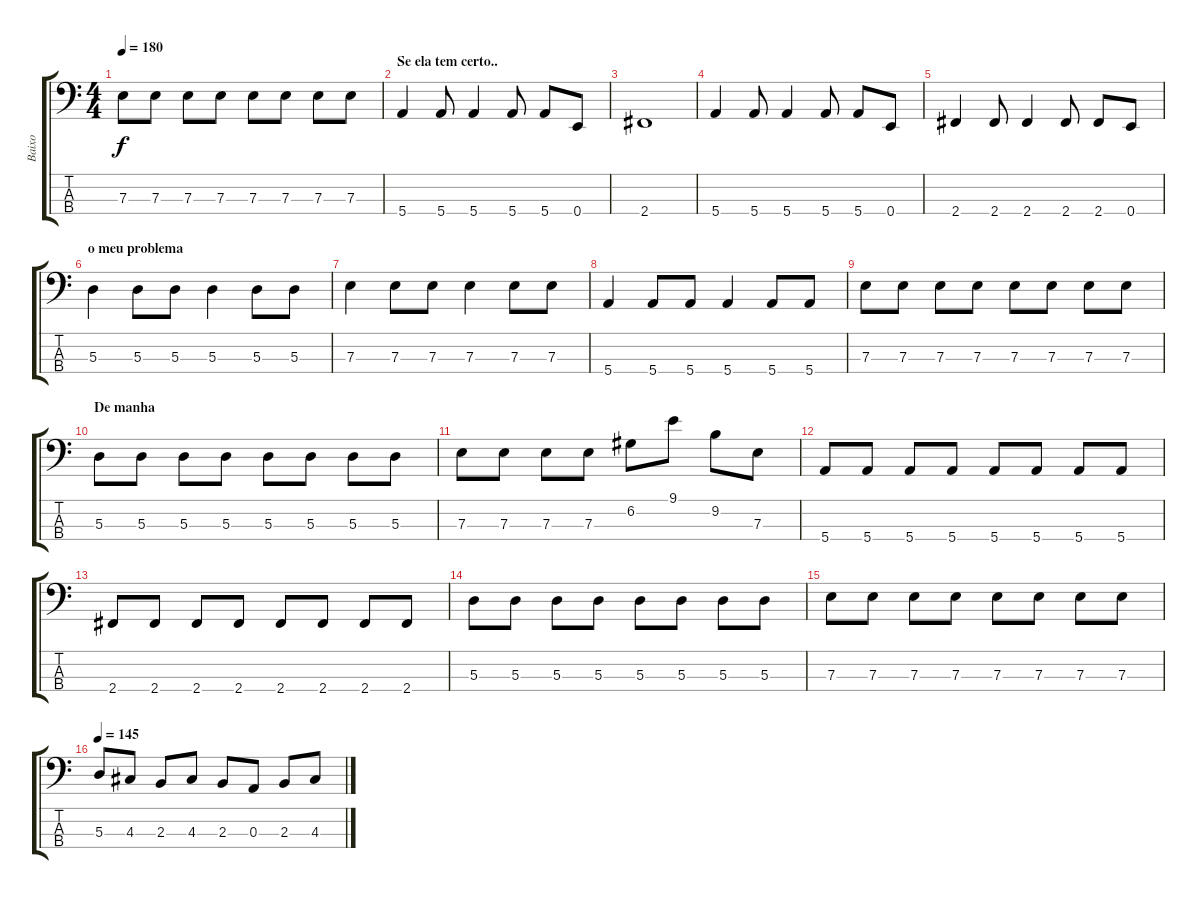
\track ("Baixo" "Baixo") {instrument electricbasspick}
\staff {score tabs}
\tuning (G2 D2 A1 E1) {hide}
\ts (4 4)
\tempo 180
\clef f4
\ks c
7.3.8{dy f} 7.3.8 7.3.8 7.3.8 7.3.8 7.3.8 7.3.8 7.3.8 |
\section ("" "Se ela tem certo..")
5.4.4 5.4.8 5.4.4 5.4.8 5.4.8 0.4.8 |
2.4.1 |
5.4.4 5.4.8 5.4.4 5.4.8 5.4.8 0.4.8 |
2.4.4 2.4.8 2.4.4 2.4.8 2.4.8 0.4.8 |
\section ("" "o meu problema")
5.3.4 5.3.8 5.3.8 5.3.4 5.3.8 5.3.8 |
7.3.4 7.3.8 7.3.8 7.3.4 7.3.8 7.3.8 |
5.4.4 5.4.8 5.4.8 5.4.4 5.4.8 5.4.8 |
7.3.8 7.3.8 7.3.8 7.3.8 7.3.8 7.3.8 7.3.8 7.3.8 |
\section ("" "De manha")
5.3.8 5.3.8 5.3.8 5.3.8 5.3.8 5.3.8 5.3.8 5.3.8 |
7.3.8 7.3.8 7.3.8 7.3.8 6.2.8 9.1.8 9.2.8 7.3.8 |
5.4.8 5.4.8 5.4.8 5.4.8 5.4.8 5.4.8 5.4.8 5.4.8 |
2.4.8 2.4.8 2.4.8 2.4.8 2.4.8 2.4.8 2.4.8 2.4.8 |
5.3.8 5.3.8 5.3.8 5.3.8 5.3.8 5.3.8 5.3.8 5.3.8 |
7.3.8 7.3.8 7.3.8 7.3.8 7.3.8 7.3.8 7.3.8 7.3.8 |
\tempo 145
5.3.8 4.3.8 2.3.8 4.3.8 2.3.8 0.3.8 2.3.8 4.3.8
